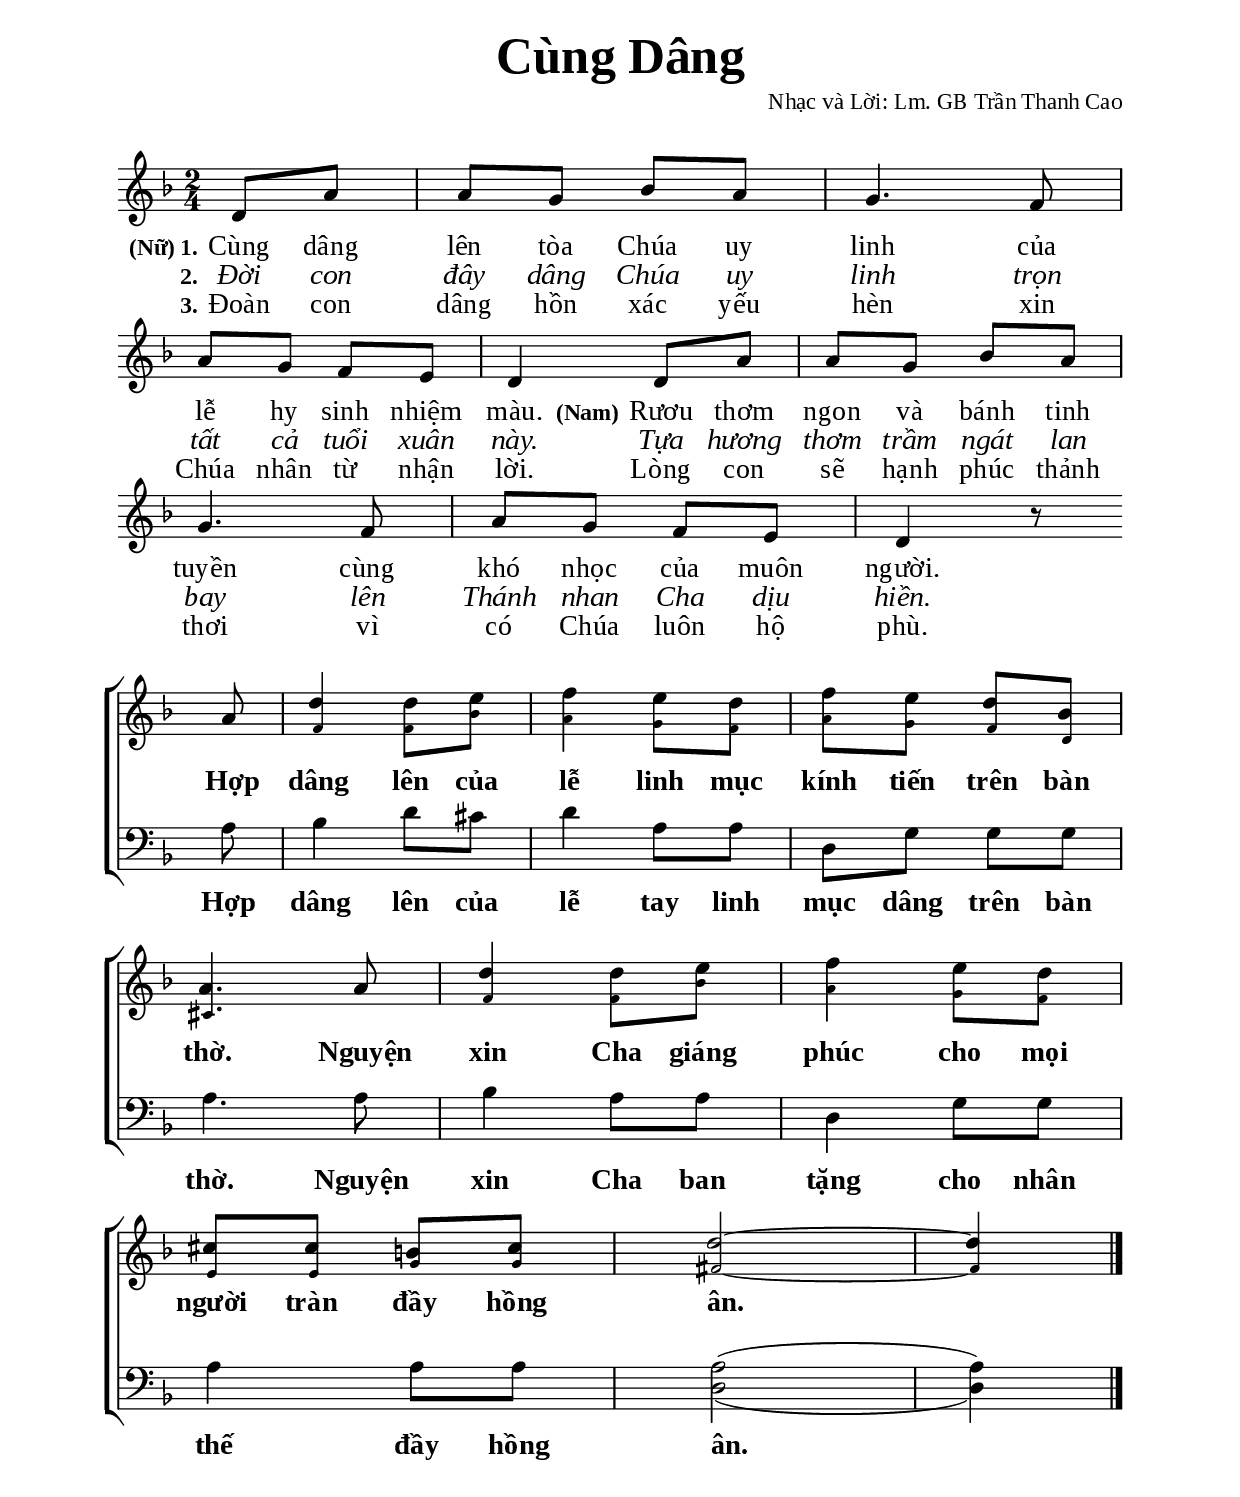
% Cài đặt chung
\version "2.22.1"
\include "english.ly"

\header {
  title = \markup { \fontsize #3 "Cùng Dâng" }
  composer = "Nhạc và Lời: Lm. GB Trần Thanh Cao"
  arranger = " "
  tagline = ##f
}

% Nhạc phiên khúc
nhacPhienKhuc = \relative c' {
  \partial 4 
  d8 a' |
  a g bf a |
  g4. f8 |
  a g f e |
  d4 d8 a' |
  a g bf a |
  g4. f8 |
  a g f e |
  d4 r8
}

% Nhạc điệp khúc
nhacDiepKhucSop = \relative c'' {
  \partial 8 a8 |
  d4 d8 e |
  f4 e8 d |
  f e d bf |
  a4. a8 |
  d4 d8 e |
  f4 e8 d |
  cs cs b! cs |
  d2 ~ |
  d4 \bar "|."
}

nhacDiepKhucAlto = \relative c'' {
  \partial 8 a8 |
  f4 f8 bf |
  a4 g8 f |
  a g f d |
  cs4. a'8 |
  f4 f8 bf |
  a4 g8 f |
  e e g g |
  fs2 ~ |
  fs4
}

nhacDiepKhucBas = \relative c' {
  \partial 8 a8 |
  bf4 d8 cs |
  d4 a8 a |
  d, g g g |
  a4. a8 |
  bf4 a8 a |
  d,4 g8 g |
  a4 a8 a |
  <<
    {
      a2 ^( |
      a4)
    }
    {
      d,2 _( |
      d4)
    }
  >>
}

% Lời phiên khúc
loiPhienKhucMot = \lyricmode {
  \set stanza = #"  (Nữ) 1."
  Cùng dâng lên tòa Chúa uy linh của lễ hy sinh nhiệm màu.
  \set stanza = #"  (Nam)"
  Rươu thơm ngon và bánh tinh tuyền cùng khó nhọc của muôn người.
}

loiPhienKhucHai = \lyricmode {
  \override Lyrics.LyricText.font-shape = #'italic
  \set stanza = #"2."
  Đời con đây dâng Chúa uy linh trọn tất cả tuổi xuân này.
  Tựa hương thơm trầm ngát lan bay lên Thánh nhan Cha dịu hiền.
}

loiPhienKhucBa = \lyricmode {
  \set stanza = #"3."
  Đoàn con dâng hồn xác yếu hèn xin Chúa nhân từ nhận lời.
  Lòng con sẽ hạnh phúc thảnh thơi vì có Chúa luôn hộ phù.
}

% Lời điệp khúc
loiDiepKhucSop = \lyricmode {
  Hợp dâng lên của lễ linh mục kính tiến trên bàn thờ.
  Nguyện xin Cha giáng phúc cho mọi người tràn đầy hồng ân.
}

loiDiepKhucBas = \lyricmode {
  Hợp dâng lên của lễ tay linh mục dâng trên bàn thờ.
  Nguyện xin Cha ban tặng cho nhân thế đầy hồng ân.
}

% Dàn trang
\paper {
  #(set-paper-size "a4")
  top-margin = 20\mm
  bottom-margin = 10\mm
  left-margin = 20\mm
  right-margin = 20\mm
  indent = #0
  #(define fonts
    (make-pango-font-tree
      "Liberation Serif"
      "Liberation Serif"
      "Liberation Serif"
      (/ 20 20)))
  page-count = #1
  system-system-spacing = #'((basic-distance . 13)
                             (minimum-distance . 13)
                             (padding . 1))
  score-system-spacing = #'((basic-distance . 13)
                             (minimum-distance . 13)
                             (padding . 1))
}

% Thiết lập tông và nhịp
TongNhip = { \key f \major \time 2/4 }

% Đổi kích thước nốt cho bè phụ
notBePhu =
#(define-music-function (font-size music) (number? ly:music?)
   (for-some-music
     (lambda (m)
       (if (music-is-of-type? m 'rhythmic-event)
           (begin
             (set! (ly:music-property m 'tweaks)
                   (cons `(font-size . ,font-size)
                         (ly:music-property m 'tweaks)))
             #t)
           #f))
     music)
   music)

\score {
  \new ChoirStaff <<
    \new Staff = phienKhuc \with {
        %\magnifyStaff #(magstep +1)
      }
      <<
      \new Voice = beSop {
        \TongNhip \nhacPhienKhuc
      }
    >>
    \new Lyrics \with {
          \override VerticalAxisGroup.
            nonstaff-relatedstaff-spacing.padding = #1.2
          \override VerticalAxisGroup.
            nonstaff-unrelatedstaff-spacing.padding = #1
        }
        \lyricsto beSop \loiPhienKhucMot
    \new Lyrics \lyricsto beSop \loiPhienKhucHai
    \new Lyrics \with {
          \override VerticalAxisGroup.
            nonstaff-relatedstaff-spacing.padding = #1.2
          \override VerticalAxisGroup.
            nonstaff-unrelatedstaff-spacing.padding = #1
        }
        \lyricsto beSop \loiPhienKhucBa
  >>
  \layout {
    \override Lyrics.LyricText.font-size = #+2
    \override Lyrics.LyricSpace.minimum-distance = #2.0
    \override Score.BarNumber.break-visibility = ##(#f #f #f)
    \override Score.SpacingSpanner.uniform-stretching = ##t
  } 
}

\markup { \vspace #+0.5 }

\score {
  \new ChoirStaff <<
    \new Staff \with {
        \consists "Merge_rests_engraver"
        printPartCombineTexts = ##f
        \override VerticalAxisGroup.staff-staff-spacing = #'((basic-distance . 13))
      }
      <<
        \clef "treble"
        \new Voice \TongNhip \partCombine 
        \nhacDiepKhucSop
        \notBePhu -3 { \nhacDiepKhucAlto }
        \new NullVoice = nhacThamChieu \nhacDiepKhucSop
        \new Lyrics \with {
            \override VerticalAxisGroup.
              nonstaff-relatedstaff-spacing.padding = #1.2
            \override VerticalAxisGroup.
              nonstaff-unrelatedstaff-spacing.padding = #1
          }
        \lyricsto nhacThamChieu \loiDiepKhucSop
    >>
    \new Staff \with {
        \consists "Merge_rests_engraver"
        %\magnifyStaff #(magstep +1)
      }
      <<
        \clef "bass"
        \new Voice = beBas {
          \voiceTwo \key f \major \time 2/4 \nhacDiepKhucBas
        }
        \new Lyrics \with {
          \override VerticalAxisGroup.
            nonstaff-relatedstaff-spacing.padding = #1.5
          \override VerticalAxisGroup.
            nonstaff-unrelatedstaff-spacing.padding = #1
        }
        \lyricsto beBas \loiDiepKhucBas
    >>
  >>
  \layout {
    \override Staff.TimeSignature.transparent = ##t
    \override Lyrics.LyricText.font-series = #'bold
    \override Lyrics.LyricText.font-size = #+2
    \override Lyrics.LyricSpace.minimum-distance = #2.5
    \override Score.BarNumber.break-visibility = ##(#f #f #f)
    \override Score.SpacingSpanner.uniform-stretching = ##t
  }
}
